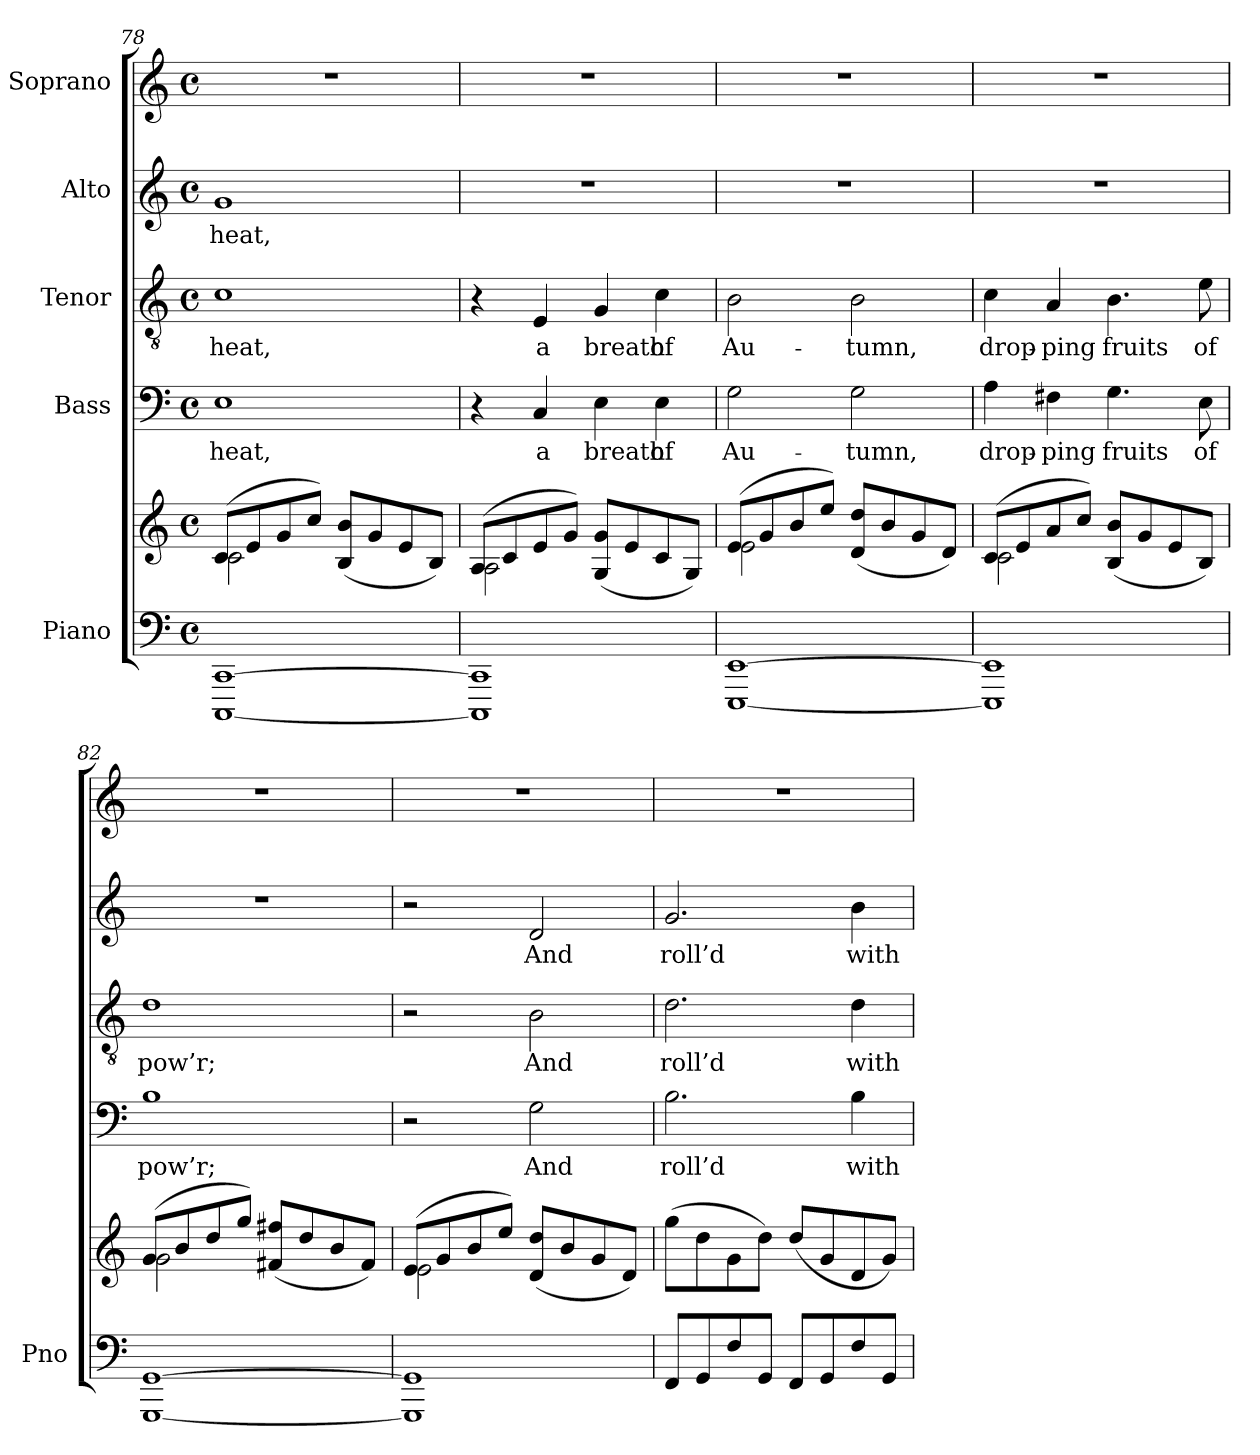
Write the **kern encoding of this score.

**kern	**kern	**kern	**text	**kern	**text	**kern	**text	**kern
*part5	*part5	*part4	*part4	*part3	*part3	*part2	*part2	*part1
*staff6	*staff5	*staff4	*staff4	*staff3	*staff3	*staff2	*staff2	*staff1
*I"Piano	*	*I"Bass	*	*I"Tenor	*	*I"Alto	*	*I"Soprano
*I'Pno	*	*	*	*	*	*	*	*
*clefF4	*clefG2	*clefF4	*	*clefGv2	*	*clefG2	*	*clefG2
*k[]	*k[]	*k[]	*	*k[]	*	*k[]	*	*k[]
*M4/4	*M4/4	*M4/4	*	*M4/4	*	*M4/4	*	*M4/4
*met(c)	*met(c)	*met(c)	*	*met(c)	*	*met(c)	*	*met(c)
=78	=78	=78	=78	=78	=78	=78	=78	=78
*	*^	*	*	*	*	*	*	*
[1CCC [1CC	(>8c/L	2c\	1E	heat,	1c	heat,	1g	heat,	1r
.	8e/	.	.	.	.	.	.	.	.
.	8g/	.	.	.	.	.	.	.	.
.	8cc/J)	.	.	.	.	.	.	.	.
.	(>8B/ 8b/L	2ryy	.	.	.	.	.	.	.
.	8g/	.	.	.	.	.	.	.	.
.	8e/	.	.	.	.	.	.	.	.
.	8B/J)	.	.	.	.	.	.	.	.
=79	=79	=79	=79	=79	=79	=79	=79	=79	=79
1CCC] 1CC]	(>8A/L	2A\	4r	.	4r	.	1r	.	1r
.	8c/	.	.	.	.	.	.	.	.
.	8e/	.	4C/	a	4E/	a	.	.	.
.	8g/J)	.	.	.	.	.	.	.	.
.	(>8G/ 8g/L	2ryy	4E\	breath	4G/	breath	.	.	.
.	8e/	.	.	.	.	.	.	.	.
.	8c/	.	4E\	of	4c\	of	.	.	.
.	8G/J)	.	.	.	.	.	.	.	.
=80	=80	=80	=80	=80	=80	=80	=80	=80	=80
[1EEE [1EE	(>8e/L	2e\	2G\	Au-	2B\	Au-	1r	.	1r
.	8g/	.	.	.	.	.	.	.	.
.	8b/	.	.	.	.	.	.	.	.
.	8ee/J)	.	.	.	.	.	.	.	.
.	(>8d/ 8dd/L	2ryy	2G\	-tumn,	2B\	-tumn,	.	.	.
.	8b/	.	.	.	.	.	.	.	.
.	8g/	.	.	.	.	.	.	.	.
.	8d/J)	.	.	.	.	.	.	.	.
=81	=81	=81	=81	=81	=81	=81	=81	=81	=81
1EEE] 1EE]	(>8c/L	2c\	4A\	drop-	4c\	drop-	1r	.	1r
.	8e/	.	.	.	.	.	.	.	.
.	8a/	.	4F#X\	-ping	4A/	-ping	.	.	.
.	8cc/J)	.	.	.	.	.	.	.	.
.	(>8B/ 8b/L	2ryy	4.G\	fruits	4.B\	fruits	.	.	.
.	8g/	.	.	.	.	.	.	.	.
.	8e/	.	.	.	.	.	.	.	.
.	8B/J)	.	8E\	of	8e\	of	.	.	.
=82	=82	=82	=82	=82	=82	=82	=82	=82	=82
[1GGG [1GG	(8g/L	2g\	1B	pow’r;	1d	pow’r;	1r	.	1r
.	8b/	.	.	.	.	.	.	.	.
.	8dd/	.	.	.	.	.	.	.	.
.	8gg/J)	.	.	.	.	.	.	.	.
.	(>8f#X/ 8ff#X/L	2ryy	.	.	.	.	.	.	.
.	8dd/	.	.	.	.	.	.	.	.
.	8b/	.	.	.	.	.	.	.	.
.	8f#/J)	.	.	.	.	.	.	.	.
=83	=83	=83	=83	=83	=83	=83	=83	=83	=83
1GGG] 1GG]	(8e/L	2e\	2r	.	2r	.	2r	.	1r
.	8g/	.	.	.	.	.	.	.	.
.	8b/	.	.	.	.	.	.	.	.
.	8ee/J)	.	.	.	.	.	.	.	.
.	(>8d/ 8dd/L	2ryy	2G\	And	2B\	And	2d/	And	.
.	8b/	.	.	.	.	.	.	.	.
.	8g/	.	.	.	.	.	.	.	.
.	8d/J)	.	.	.	.	.	.	.	.
*	*v	*v	*	*	*	*	*	*	*
=84	=84	=84	=84	=84	=84	=84	=84	=84
8FF/L	(8gg\L	2.B\	roll’d	2.d\	roll’d	2.g/	roll’d	1r
8GG/	8dd\	.	.	.	.	.	.	.
8F/	8g\	.	.	.	.	.	.	.
8GG/J	8dd\J)	.	.	.	.	.	.	.
8FF/L	(8dd/L	.	.	.	.	.	.	.
8GG/	8g/	.	.	.	.	.	.	.
8F/	8d/	4B\	with	4d\	with	4b\	with	.
8GG/J	8g/J)	.	.	.	.	.	.	.
=	=	=	=	=	=	=	=	=
*-	*-	*-	*-	*-	*-	*-	*-	*-
